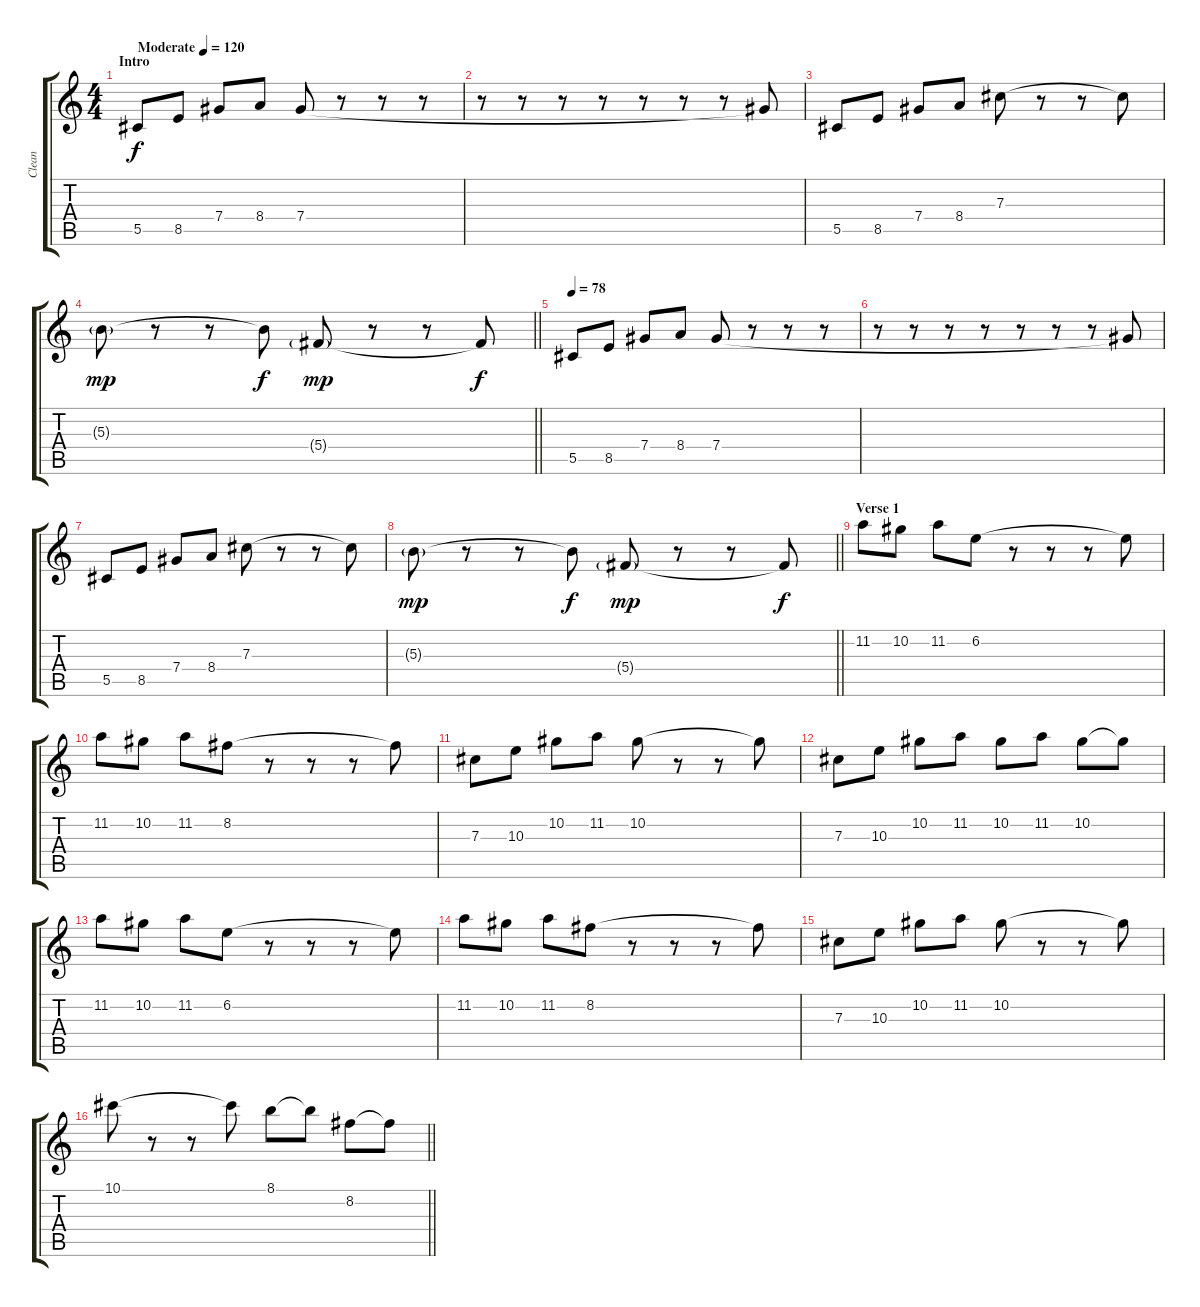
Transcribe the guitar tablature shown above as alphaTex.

\track ("Clean" "Clean") {instrument electricguitarclean}
\staff {score tabs}
\tuning (Eb4 Bb3 Gb3 Db3 Ab2 Db2) {hide}
\ts (4 4)
\section ("" "Intro")
\tempo (120 "Moderate")
\tempo 78
\tempo (120 "Moderate")
\clef g2
\ks c
5.5.8{dy f instrument electricguitarclean} 8.5.8 7.4.8 8.4.8 7.4.8 r.8 r.8 r.8 |
r.8 r.8 r.8 r.8 r.8 r.8 r.8 7.4{t}.8 |
5.5.8 8.5.8 7.4.8 8.4.8 7.3.8 r.8 r.8 7.3{t}.8 |
\barLineRight lightlight
5.3{g}.8{dy mp} r.8 r.8 5.3{t}.8{dy f} 5.4{g}.8{dy mp} r.8 r.8 5.4{t}.8{dy f} |
\tempo 78
5.5.8 8.5.8 7.4.8 8.4.8 7.4.8 r.8 r.8 r.8 |
r.8 r.8 r.8 r.8 r.8 r.8 r.8 7.4{t}.8 |
5.5.8 8.5.8 7.4.8 8.4.8 7.3.8 r.8 r.8 7.3{t}.8 |
\barLineRight lightlight
5.3{g}.8{dy mp} r.8 r.8 5.3{t}.8{dy f} 5.4{g}.8{dy mp} r.8 r.8 5.4{t}.8{dy f} |
\section ("" "Verse 1")
11.2.8 10.2.8 11.2.8 6.2.8 r.8 r.8 r.8 6.2{t}.8 |
11.2.8 10.2.8 11.2.8 8.2.8 r.8 r.8 r.8 8.2{t}.8 |
7.3.8 10.3.8 10.2.8 11.2.8 10.2.8 r.8 r.8 10.2{t}.8 |
7.3.8 10.3.8 10.2.8 11.2.8 10.2.8 11.2.8 10.2.8 10.2{t}.8 |
11.2.8 10.2.8 11.2.8 6.2.8 r.8 r.8 r.8 6.2{t}.8 |
11.2.8 10.2.8 11.2.8 8.2.8 r.8 r.8 r.8 8.2{t}.8 |
7.3.8 10.3.8 10.2.8 11.2.8 10.2.8 r.8 r.8 10.2{t}.8 |
\barLineRight lightlight
10.1.8 r.8 r.8 10.1{t}.8 8.1.8 8.1{t}.8 8.2.8 8.2{t}.8
